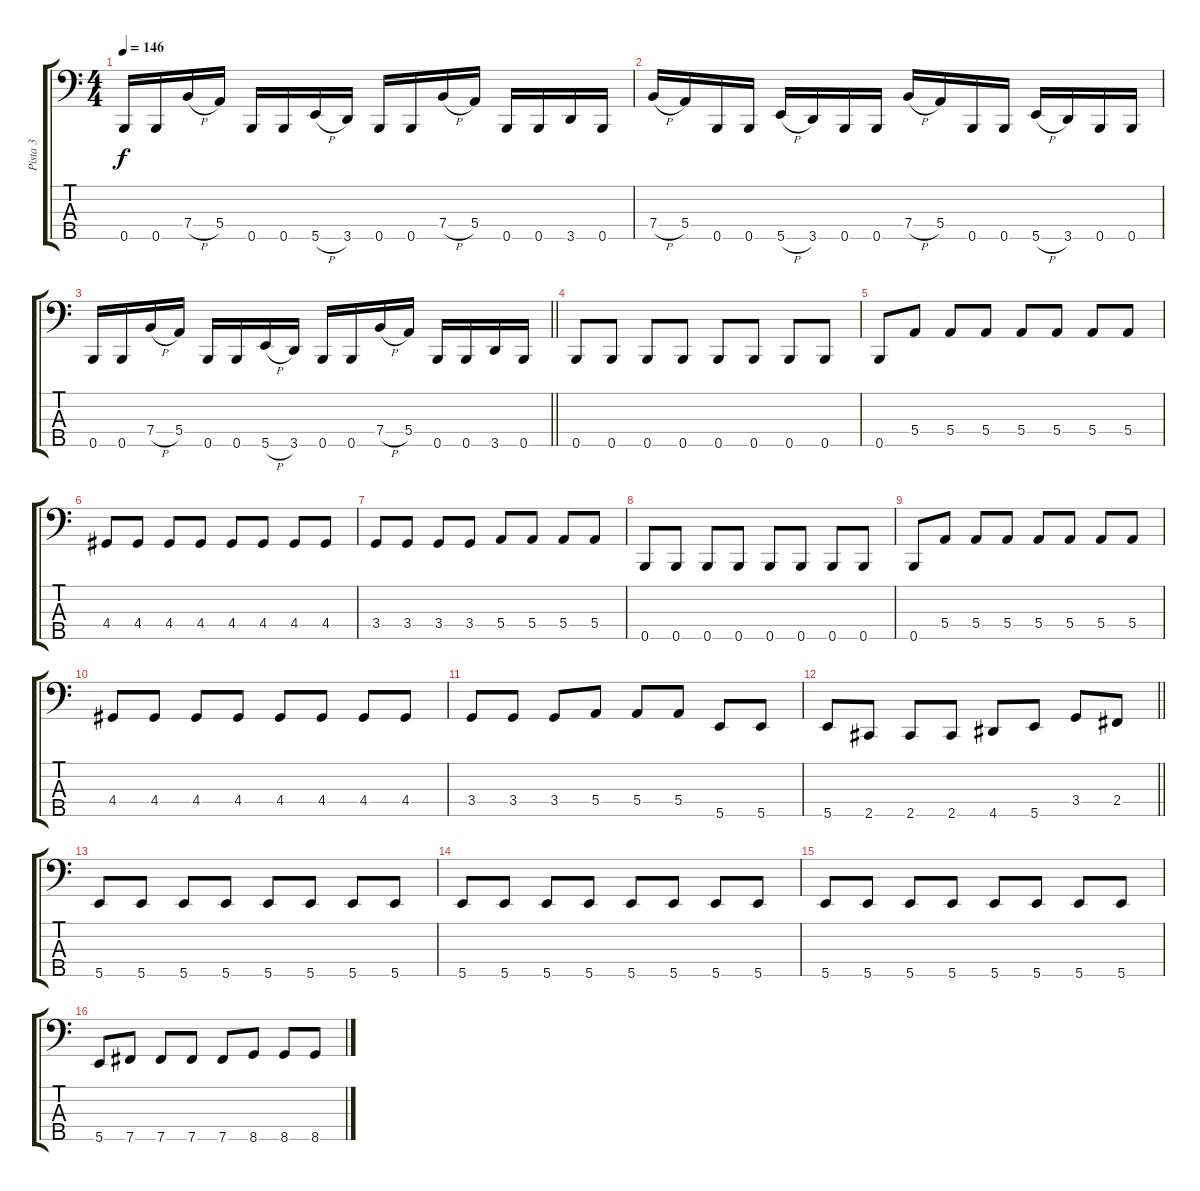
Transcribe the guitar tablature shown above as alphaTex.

\track ("Pista 3" "Pista 3") {instrument electricbasspick}
\staff {score tabs}
\tuning (G2 D2 A1 E1 B0) {hide}
\ts (4 4)
\tempo 146
\clef f4
\ks c
0.5.16{dy f} 0.5.16 7.4{h}.16 5.4.16 0.5.16 0.5.16 5.5{h}.16 3.5.16 0.5.16 0.5.16 7.4{h}.16 5.4.16 0.5.16 0.5.16 3.5.16 0.5.16 |
7.4{h}.16 5.4.16 0.5.16 0.5.16 5.5{h}.16 3.5.16 0.5.16 0.5.16 7.4{h}.16 5.4.16 0.5.16 0.5.16 5.5{h}.16 3.5.16 0.5.16 0.5.16 |
\barLineRight lightlight
0.5.16 0.5.16 7.4{h}.16 5.4.16 0.5.16 0.5.16 5.5{h}.16 3.5.16 0.5.16 0.5.16 7.4{h}.16 5.4.16 0.5.16 0.5.16 3.5.16 0.5.16 |
0.5.8 0.5.8 0.5.8 0.5.8 0.5.8 0.5.8 0.5.8 0.5.8 |
0.5.8 5.4.8 5.4.8 5.4.8 5.4.8 5.4.8 5.4.8 5.4.8 |
4.4.8 4.4.8 4.4.8 4.4.8 4.4.8 4.4.8 4.4.8 4.4.8 |
3.4.8 3.4.8 3.4.8 3.4.8 5.4.8 5.4.8 5.4.8 5.4.8 |
0.5.8 0.5.8 0.5.8 0.5.8 0.5.8 0.5.8 0.5.8 0.5.8 |
0.5.8 5.4.8 5.4.8 5.4.8 5.4.8 5.4.8 5.4.8 5.4.8 |
4.4.8 4.4.8 4.4.8 4.4.8 4.4.8 4.4.8 4.4.8 4.4.8 |
3.4.8 3.4.8 3.4.8 5.4.8 5.4.8 5.4.8 5.5.8 5.5.8 |
\barLineRight lightlight
5.5.8 2.5.8 2.5.8 2.5.8 4.5.8 5.5.8 3.4.8 2.4.8 |
5.5.8 5.5.8 5.5.8 5.5.8 5.5.8 5.5.8 5.5.8 5.5.8 |
5.5.8 5.5.8 5.5.8 5.5.8 5.5.8 5.5.8 5.5.8 5.5.8 |
5.5.8 5.5.8 5.5.8 5.5.8 5.5.8 5.5.8 5.5.8 5.5.8 |
5.5.8 7.5.8 7.5.8 7.5.8 7.5.8 8.5.8 8.5.8 8.5.8
